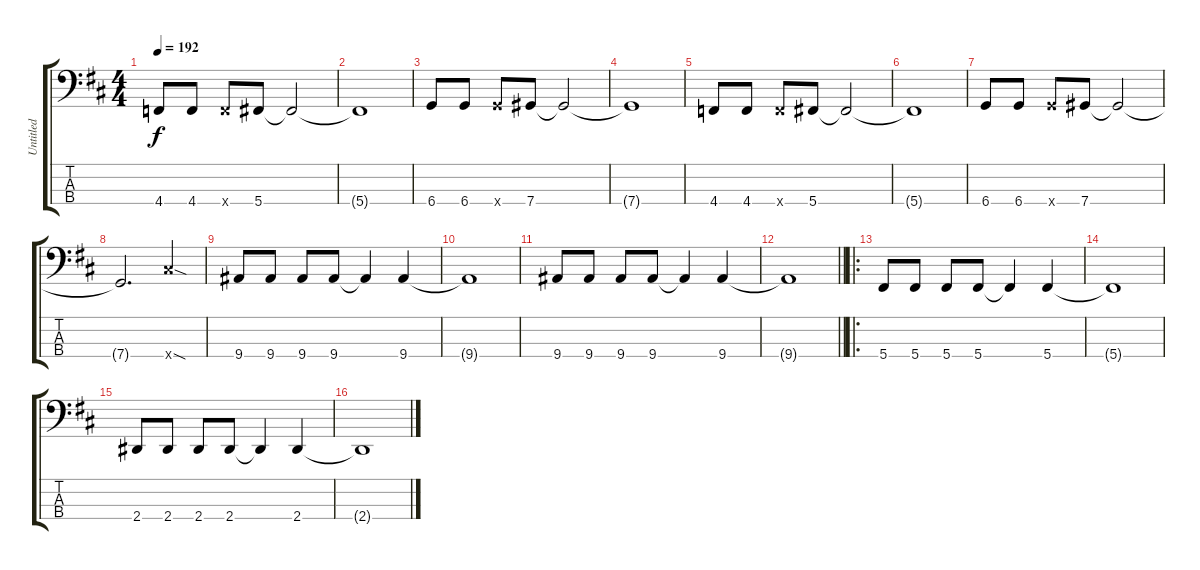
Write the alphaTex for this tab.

\track ("Untitled" "Untitled") {instrument electricbassfinger}
\staff {score tabs}
\tuning (Gb2 Db2 Ab1 Db1) {hide}
\ts (4 4)
\tempo 192
\clef f4
\ks d
4.4.8{dy f} 4.4.8 4.4{x}.8 5.4.8 5.4{t}.2 |
5.4{t}.1 |
6.4.8 6.4.8 6.4{x}.8 7.4.8 7.4{t}.2 |
7.4{t}.1 |
4.4.8 4.4.8 4.4{x}.8 5.4.8 5.4{t}.2 |
5.4{t}.1 |
6.4.8 6.4.8 6.4{x}.8 7.4.8 7.4{t}.2 |
7.4{t}.2{d} 12.4{sod x}.4 |
9.4.8 9.4.8 9.4.8 9.4.8 9.4{t}.4 9.4.4 |
9.4{t}.1 |
9.4.8 9.4.8 9.4.8 9.4.8 9.4{t}.4 9.4.4 |
\barLineRight lightlight
9.4{t}.1 |
\ro
5.4.8 5.4.8 5.4.8 5.4.8 5.4{t}.4 5.4.4 |
5.4{t}.1 |
2.4.8 2.4.8 2.4.8 2.4.8 2.4{t}.4 2.4.4 |
2.4{t}.1
